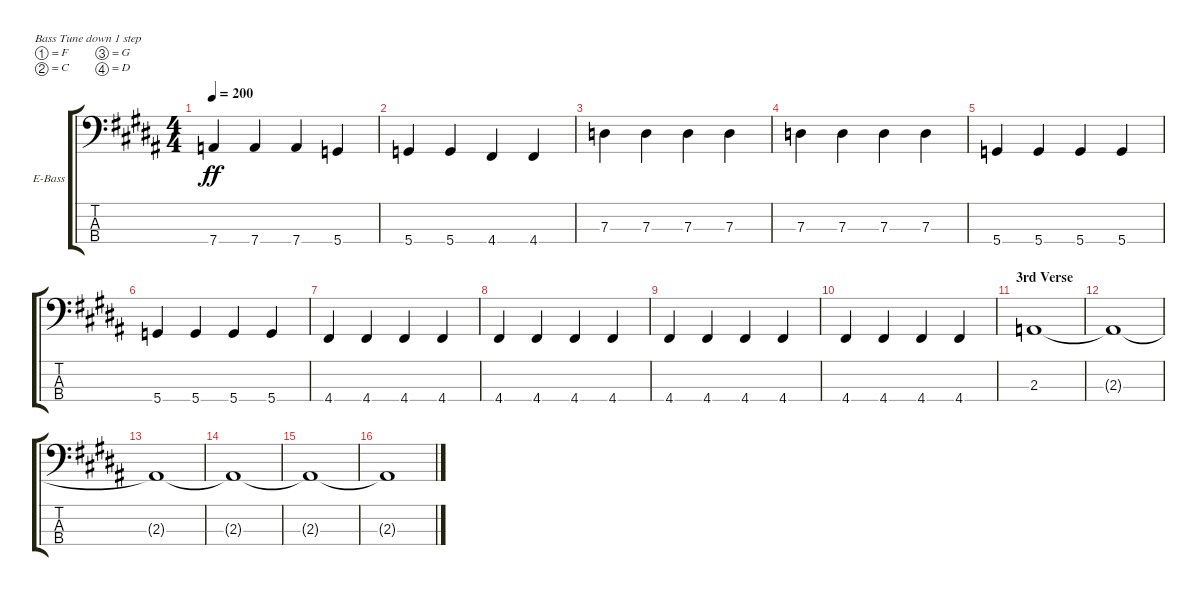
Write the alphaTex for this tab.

\defaultSystemsLayout 4
\bracketExtendMode groupsimilarinstruments
\firstSystemTrackNameOrientation horizontal
\otherSystemsTrackNameOrientation horizontal
\track ("Bass" "E-Bass") {instrument electricbassfinger}
\staff {score tabs}
\tuning (F2 C2 G1 D1)
\ts (4 4)
\tempo 200
\clef f4
\ks b
7.4.4{dy ff} 7.4.4 7.4.4 5.4.4 |
5.4.4 5.4.4 4.4.4 4.4.4 |
7.3.4 7.3.4 7.3.4 7.3.4 |
7.3.4 7.3.4 7.3.4 7.3.4 |
5.4.4 5.4.4 5.4.4 5.4.4 |
5.4.4 5.4.4 5.4.4 5.4.4 |
4.4.4 4.4.4 4.4.4 4.4.4 |
4.4.4 4.4.4 4.4.4 4.4.4 |
4.4.4 4.4.4 4.4.4 4.4.4 |
4.4.4 4.4.4 4.4.4 4.4.4 |
\section ("" "3rd Verse")
2.3.1 |
2.3{t}.1 |
2.3{t}.1 |
2.3{t}.1 |
2.3{t}.1 |
2.3{t}.1
